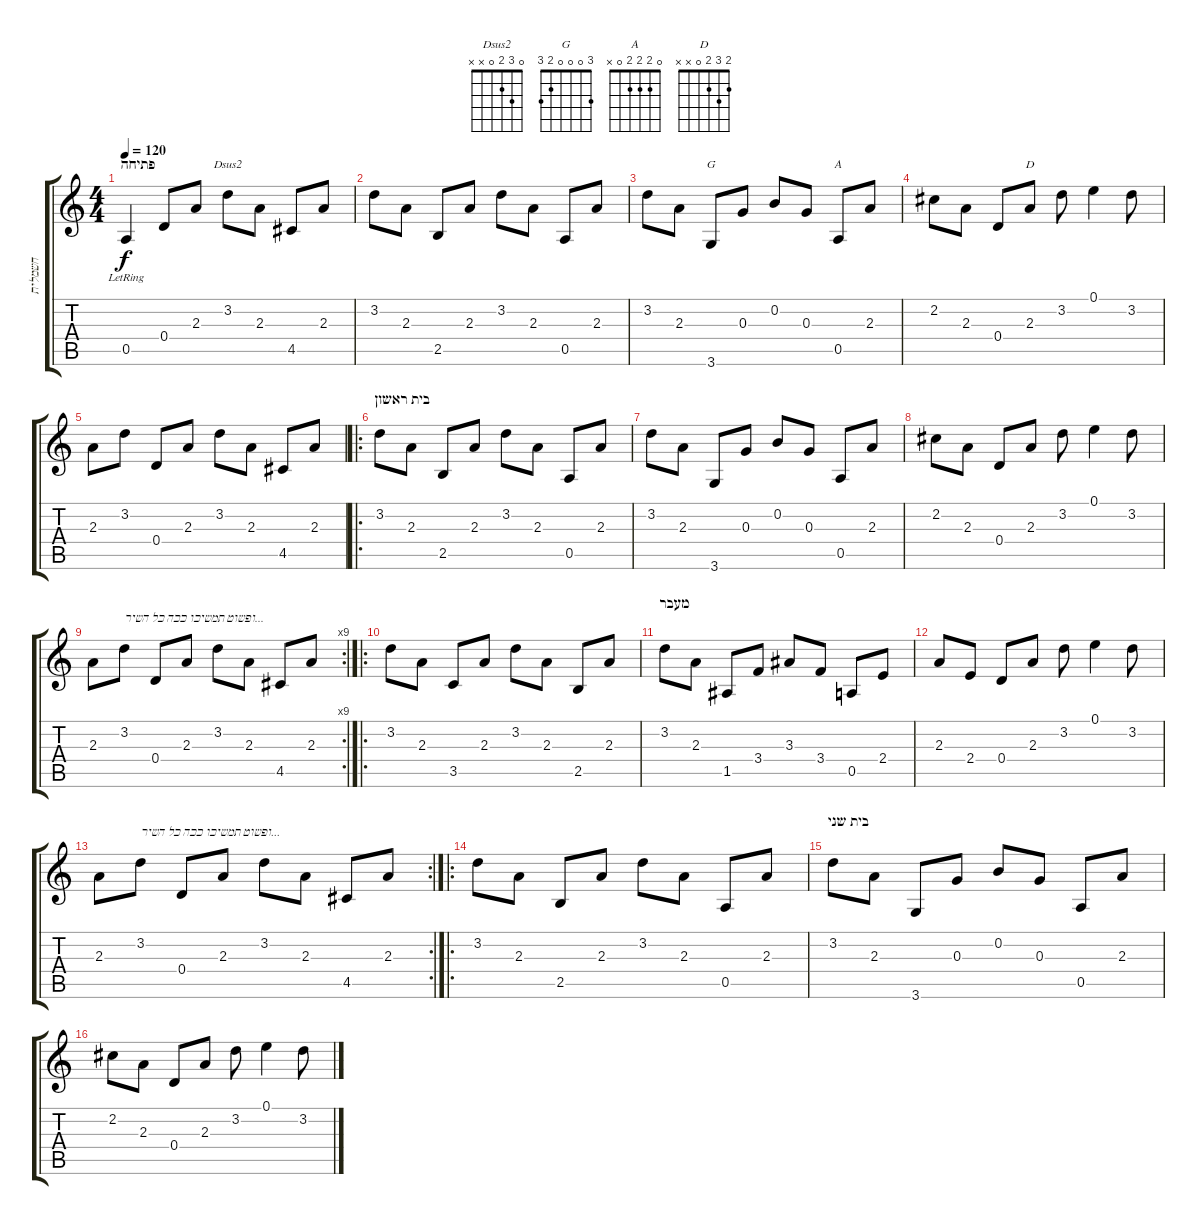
\track ("חשמלית" "חשמלית") {instrument electricguitarjazz}
\staff {score tabs}
\tuning (E4 B3 G3 D3 A2 E2) {hide}
\chord ("Dsus2" 0 3 2 0 x x)
\chord ("G" 3 0 0 0 2 3)
\chord ("A" 0 2 2 2 0 x)
\chord ("D" 2 3 2 0 x x)
\ts (4 4)
\section ("" "פתיחה")
\tempo 120
\clef g2
\ks c
0.5{lr}.4{dy f instrument electricguitarjazz} 0.4.8 2.3.8 3.2.8{ch "Dsus2"} 2.3.8 4.5.8 2.3.8 |
3.2.8 2.3.8 2.5.8 2.3.8 3.2.8 2.3.8 0.5.8 2.3.8 |
3.2.8 2.3.8 3.6.8{ch "G"} 0.3.8 0.2.8 0.3.8 0.5.8{ch "A"} 2.3.8 |
2.2.8 2.3.8 0.4.8 2.3.8{ch "D"} 3.2.8 0.1.4 3.2.8 |
2.3.8 3.2.8 0.4.8 2.3.8 3.2.8 2.3.8 4.5.8 2.3.8 |
\ro
\section ("" "בית ראשון")
3.2.8 2.3.8 2.5.8 2.3.8 3.2.8 2.3.8 0.5.8 2.3.8 |
3.2.8 2.3.8 3.6.8 0.3.8 0.2.8 0.3.8 0.5.8 2.3.8 |
2.2.8 2.3.8 0.4.8 2.3.8 3.2.8 0.1.4 3.2.8 |
\rc 9
2.3.8 3.2.8{txt "ופשוט תמשיכו ככה כל השיר..."} 0.4.8 2.3.8 3.2.8 2.3.8 4.5.8 2.3.8 |
\ro
3.2.8 2.3.8 3.5.8 2.3.8 3.2.8 2.3.8 2.5.8 2.3.8 |
\section ("" "מעבר")
3.2.8 2.3.8 1.5.8 3.4.8 3.3.8 3.4.8 0.5.8 2.4.8 |
2.3.8 2.4.8 0.4.8 2.3.8 3.2.8 0.1.4 3.2.8 |
\rc 2
2.3.8 3.2.8{txt "ופשוט תמשיכו ככה כל השיר..."} 0.4.8 2.3.8 3.2.8 2.3.8 4.5.8 2.3.8 |
\ro
3.2.8 2.3.8 2.5.8 2.3.8 3.2.8 2.3.8 0.5.8 2.3.8 |
\section ("" "בית שני")
3.2.8 2.3.8 3.6.8 0.3.8 0.2.8 0.3.8 0.5.8 2.3.8 |
2.2.8 2.3.8 0.4.8 2.3.8 3.2.8 0.1.4 3.2.8
